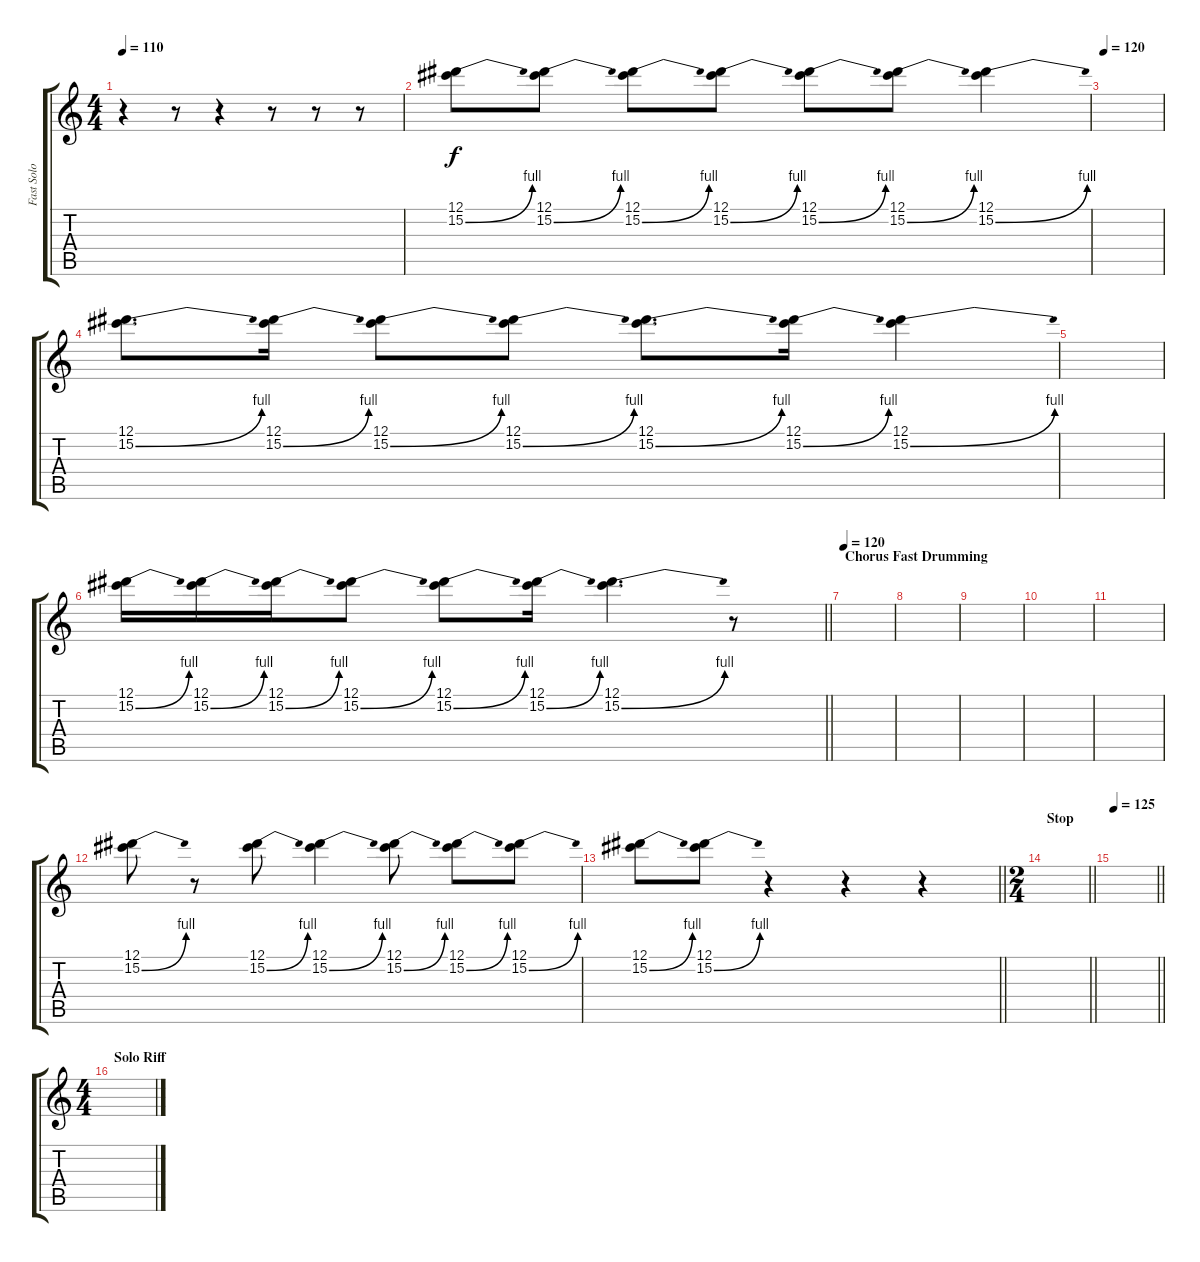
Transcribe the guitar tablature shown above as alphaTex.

\track ("Fast Solo guitar" "Fast Solo ") {instrument overdrivenguitar}
\staff {score tabs}
\tuning (Eb4 Bb3 Gb3 Db3 Ab2 Eb2) {hide}
\ts (4 4)
\tempo 110
\clef g2
\ks c
r.4{dy f} r.8 r.4 r.8 r.8 r.8 |
(12.1 15.2{be (bend 0 0 60 4)}).8 (12.1 15.2{be (bend 0 0 60 4)}).8 (12.1 15.2{be (bend 0 0 60 4)}).8 (12.1 15.2{be (bend 0 0 60 4)}).8 (12.1 15.2{be (bend 0 0 60 4)}).8 (12.1 15.2{be (bend 0 0 60 4)}).8 (12.1 15.2{be (bend 0 0 60 4)}).4 |
\tempo 120
|
(12.1 15.2{be (bend 0 0 60 4)}).8{d} (12.1 15.2{be (bend 0 0 60 4)}).16 (12.1 15.2{be (bend 0 0 60 4)}).8 (12.1 15.2{be (bend 0 0 60 4)}).8 (12.1 15.2{be (bend 0 0 60 4)}).8{d} (12.1 15.2{be (bend 0 0 60 4)}).16 (12.1 15.2{be (bend 0 0 60 4)}).4 |
|
\barLineRight lightlight
(12.1 15.2{be (bend 0 0 60 4)}).16 (12.1 15.2{be (bend 0 0 60 4)}).16 (12.1 15.2{be (bend 0 0 60 4)}).16 (12.1 15.2{be (bend 0 0 60 4)}).8 (12.1 15.2{be (bend 0 0 60 4)}).8 (12.1 15.2{be (bend 0 0 60 4)}).16 (12.1 15.2{be (bend 0 0 60 4)}).4{d} r.8 |
\section ("" "Chorus Fast Drumming")
\tempo 120
|
|
|
|
|
(12.1 15.2{be (bend 0 0 60 4)}).8 r.8 (12.1 15.2{be (bend 0 0 60 4)}).8 (12.1 15.2{be (bend 0 0 60 4)}).4 (12.1 15.2{be (bend 0 0 60 4)}).8 (12.1 15.2{be (bend 0 0 60 4)}).8 (12.1 15.2{be (bend 0 0 60 4)}).8 |
\barLineRight lightlight
(12.1 15.2{be (bend 0 0 60 4)}).8 (12.1 15.2{be (bend 0 0 60 4)}).8 r.4 r.4 r.4 |
\ts (2 4)
\section ("" "Stop")
\barLineRight lightlight
|
\tempo 125
\barLineRight lightlight
|
\ts (4 4)
\section ("" "Solo Riff")
